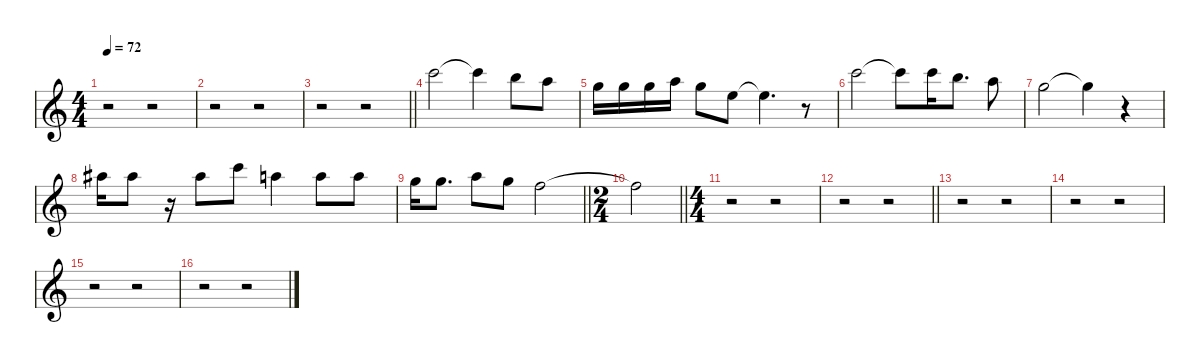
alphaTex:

\defaultSystemsLayout 4
\hideDynamics
\bracketExtendMode nobrackets
\singleTrackTrackNamePolicy hidden
\multiTrackTrackNamePolicy hidden
\otherSystemsTrackNameOrientation horizontal
\track ("Voice2" "od.guit.") {mute instrument overdrivenguitar}
\staff {score}
\tuning (E4 B3 G3 D3 A2 E2)
\ts (4 4)
\tempo 72
\clef g2
\ks c
r.2{dy f beam Down} r.2{beam Down} |
r.2{beam Down} r.2{beam Down} |
\barLineRight lightlight
r.2{beam Down} r.2{beam Down} |
13.2.2{dy fff beam Down} 13.2{t}.4{dy f beam Down} 12.2.8{dy fff beam Down} 10.2.8{beam Down} |
12.3.16{beam Down} 12.3.16{beam Down} 12.3.16{beam Down} 10.2.16{beam Down} 12.3.8{beam Down} 14.4.8{beam Down} 14.4{t}.4{d dy f beam Down} r.8{beam Down} |
13.2.2{dy fff beam Down} 13.2{t}.8{dy f beam Down} 13.2.16{dy fff beam Down} 12.2.8{d beam Down} 10.2.8{beam Down} |
12.3.2{beam Down} 12.3{t}.4{dy f beam Down} r.4{beam Down} |
11.2{acc #}.16{dy fff beam Down} 11.2{acc #}.8{beam Down} r.16{beam Down} 11.2{acc #}.8{beam Down} 13.2.8{beam Down} 10.2.4{beam Down} 10.2.8{beam Down} 10.2.8{beam Down} |
\barLineRight lightlight
12.3.16{beam Down} 12.3.8{d beam Down} 10.2.8{beam Down} 12.3.8{beam Down} 10.3.2{beam Down} |
\ts (2 4)
\beaming (8 2 2)
\barLineRight lightlight
10.3{t}.2{beam Down} |
\ts (4 4)
\beaming (8 2 2 2 2)
r.2{beam Down} r.2{beam Down} |
\barLineRight lightlight
r.2{beam Down} r.2{beam Down} |
r.2{beam Down} r.2{beam Down} |
r.2{beam Down} r.2{beam Down} |
r.2{beam Down} r.2{beam Down} |
r.2{beam Down} r.2{beam Down}
